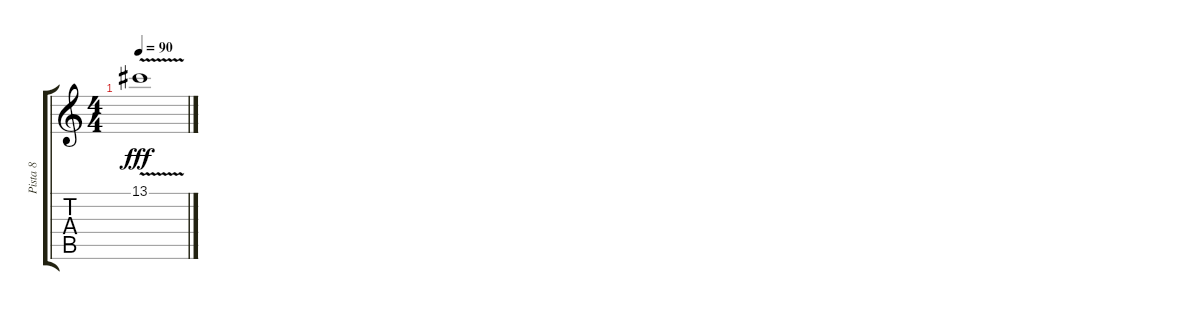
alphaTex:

\track ("Pista 8" "Pista 8") {instrument overdrivenguitar}
\staff {score tabs}
\tuning (C4 G3 Eb3 Bb2 F2 C2) {hide}
\ts (4 4)
\tempo 90
\clef g2
\ks c
13.1{v}.1{dy fff}
